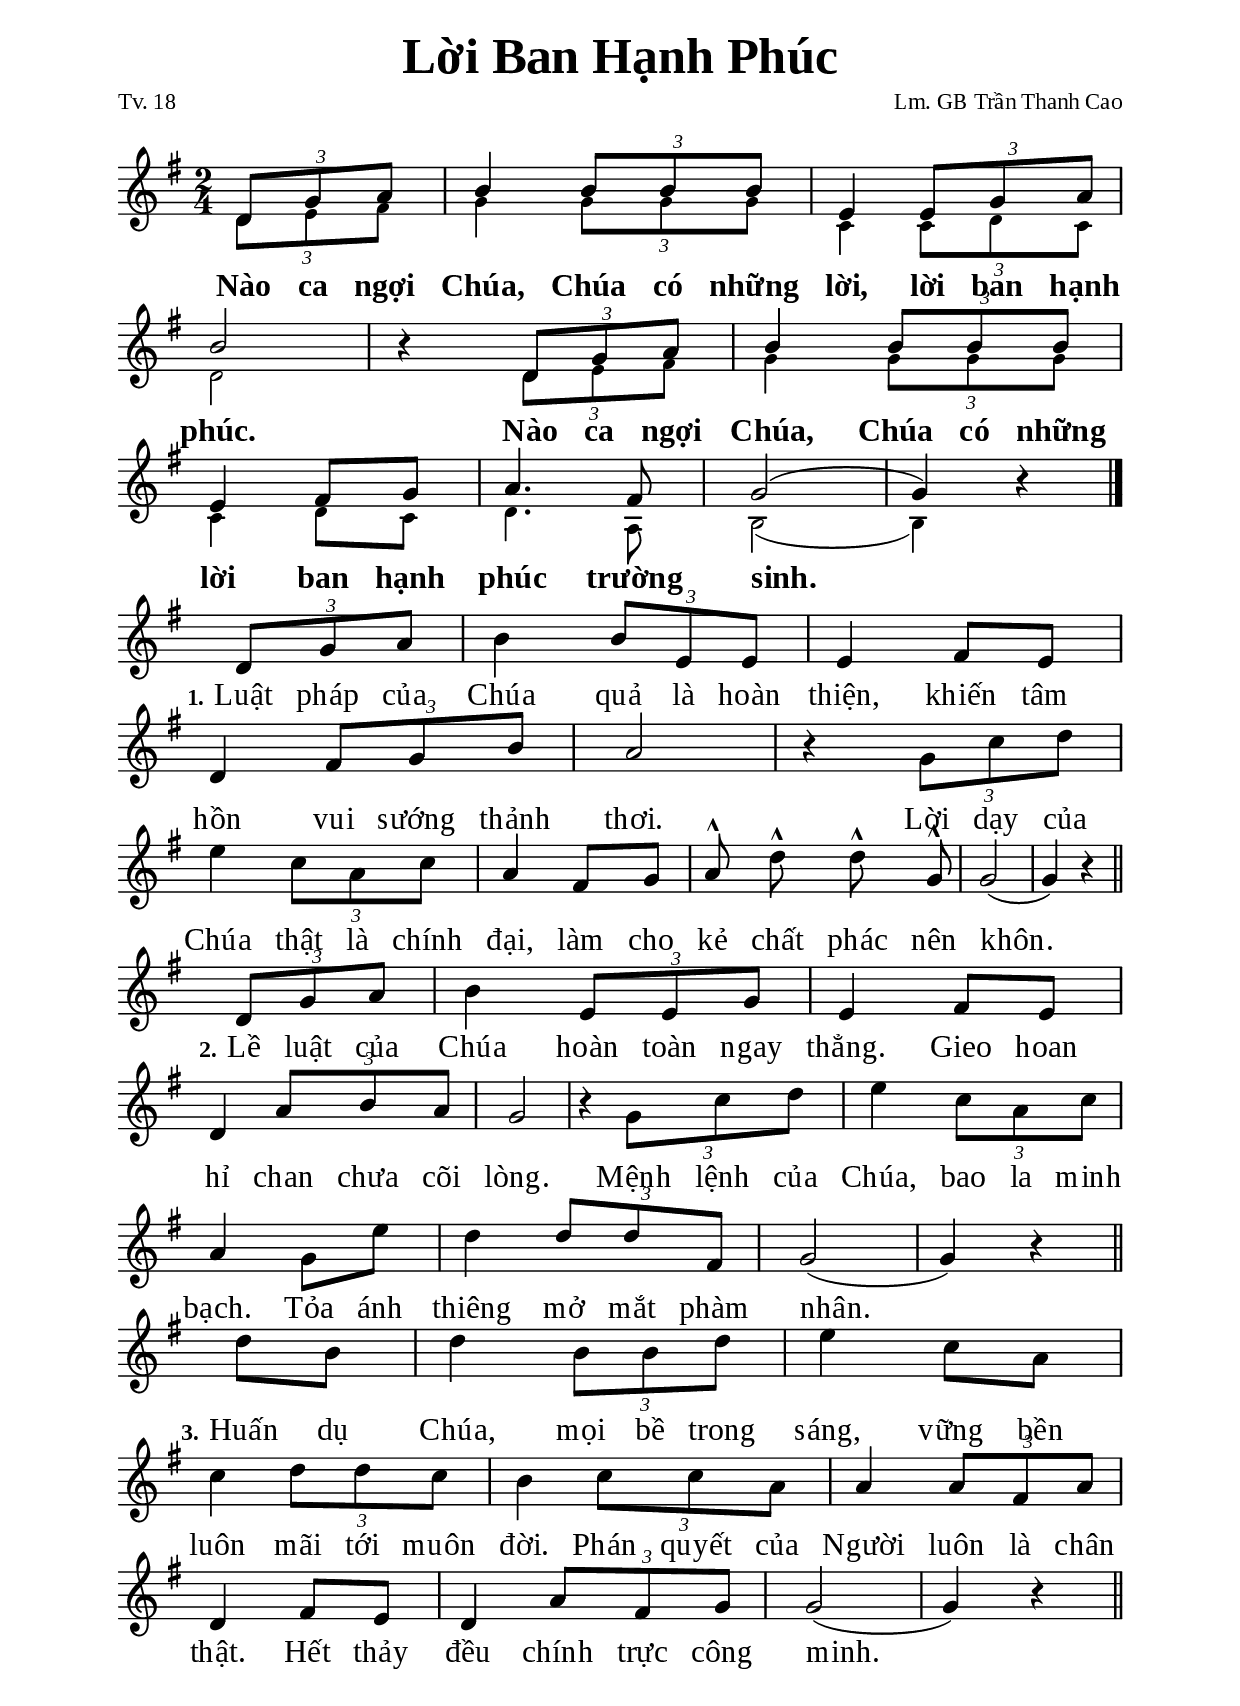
% Cài đặt chung
\version "2.20.0"
\include "english.ly"

\header {
  title = \markup { \fontsize #3 "Lời Ban Hạnh Phúc" }
  poet = "Tv. 18"
  composer = "Lm. GB Trần Thanh Cao"
  arranger = " "
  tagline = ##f
}

\paper {
  #(set-paper-size "a4")
  top-margin = 10\mm
  bottom-margin = 10\mm
  left-margin = 20\mm
  right-margin = 20\mm
  indent = #0
  #(define fonts
    (make-pango-font-tree
      "Liberation Serif"
      "Liberation Serif"
      "Liberation Serif"
      (/ 20 20)))
  page-count = #1
}

% Nhạc điệp khúc
nhacDiepKhucSop = \relative c' {
  \partial 4 \tuplet 3/2 { d8 g a } |
  b4 \tuplet 3/2 { b8 b b } |
  e,4 \tuplet 3/2 { e8 g a } |
  b2 |
  r4 \tuplet 3/2 { d,8 g a } |
  b4 \tuplet 3/2 { b8 b b } |
  e,4 fs8 g |
  a4. fs8 |
  g2 ( |
  g4) r \bar "|."
}

nhacDiepKhucBas = \relative c' {
  \partial 4 \tuplet 3/2 { d8 e fs } |
  g4 \tuplet 3/2 { g8 g g } |
  c,4 \tuplet 3/2 { c8 d c } |
  d2 |
  r4 \tuplet 3/2 { d8 e fs } |
  g4 \tuplet 3/2 { g8 g g } |
  c,4 d8 c |
  d4. a8 |
  b2 ( |
  b4) r
}

% Nhạc phiên khúc
nhacPhienKhucMot = \relative c' {
  \partial 4 \tuplet 3/2 { d8 g a } |
  b4 \tuplet 3/2 { b8 e, e } |
  e4 fs8 e |
  d4 \tuplet 3/2 { fs8 g b } |
  a2 |
  r4 \tuplet 3/2 { g8 c d } |
  e4 \tuplet 3/2 { c8 a c } |
  a4 fs8 g |
  \autoBeamOff
  a8 ^^ d ^^ d ^^ g, ^^ |
  \autoBeamOn
  g2 ( |
  g4) r \bar "||"
}

nhacPhienKhucHai = \relative c' {
  \partial 4 \tuplet 3/2 { d8 g a } |
  b4 \tuplet 3/2 { e,8 e g} |
  e4 fs8 e |
  d4 \tuplet 3/2 { a'8 b a } |
  g2 |
  r4 \tuplet 3/2 { g8 c d } |
  e4 \tuplet 3/2 { c8 a c } |
  a4 g8 e' |
  d4 \tuplet 3/2 { d8 d fs, } |
  g2 ( |
  g4) r \bar "||"
}

nhacPhienKhucBa = \relative c'' {
  \partial 4 d8 b |
  d4 \tuplet 3/2 { b8 b d } |
  e4 c8 a |
  c4 \tuplet 3/2 { d8 d c } |
  b4 \tuplet 3/2 { c8 c a } |
  a4 \tuplet 3/2 { a8 fs a } |
  d,4 fs8 e |
  d4 \tuplet 3/2 { a'8 fs g } |
  g2 ( |
  g4) r \bar "||"
}

% Lời điệp khúc
loiDiepKhuc = \lyricmode {
  Nào ca ngợi Chúa,
  Chúa có những lời, lời ban hạnh phúc.
  Nào ca ngợi Chúa,
  Chúa có những lời ban hạnh phúc trường sinh.
}

% Lời phiên khúc
loiPhienKhucMot = \lyricmode {
  \set stanza = #"1."
  Luật pháp của Chúa quả là hoàn thiện,
  khiến tâm hồn vui sướng thảnh thơi.
  Lời dạy của Chúa thật là chính đại,
  làm cho kẻ chất phác nên khôn.
}

loiPhienKhucHai = \lyricmode {
  \set stanza = #"2."
  Lề luật của Chúa hoàn toàn ngay thẳng.
  Gieo hoan hỉ chan chưa cõi lòng.
  Mệnh lệnh của Chúa, bao la minh bạch.
  Tỏa ánh thiêng mở mắt phàm nhân.
}

loiPhienKhucBa = \lyricmode {
  \set stanza = #"3."
  Huấn dụ Chúa, mọi bề trong sáng,
  vững bền luôn mãi tới muôn đời.
  Phán quyết của Người luôn là chân thật.
  Hết thảy đều chính trực công minh.
}


% Dàn trang
\score {
  \new ChoirStaff <<
    \new Staff = diepKhuc \with {
        \consists "Merge_rests_engraver"
        \magnifyStaff #(magstep +1)
      }
      <<
      \new Voice = beSop {
        \voiceOne \key g \major \time 2/4 \nhacDiepKhucSop
      }
      \new Voice = beBas {
        \override NoteHead.font-size = #-2
        \voiceTwo \key g \major \time 2/4 \nhacDiepKhucBas
      }
    >>
    \new Lyrics \lyricsto beSop \loiDiepKhuc
  >>
  \layout {
    \override Lyrics.LyricText.font-series = #'bold
    \override Lyrics.LyricText.font-size = #+3
    \override Lyrics.LyricSpace.minimum-distance = #2.5
    \override Score.BarNumber.break-visibility = ##(#f #f #f)
    \override Score.SpacingSpanner.uniform-stretching = ##t
  }
}

\score {
  \new ChoirStaff <<
    \new Staff = phienKhuc \with {
        \magnifyStaff #(magstep +1)
      }
      <<
      \new Voice = beSop {
        \key g \major \time 2/4 \nhacPhienKhucMot
      }
    >>
    \new Lyrics \lyricsto beSop \loiPhienKhucMot
  >>
  \layout {
    \override Staff.TimeSignature.transparent = ##t
    \override Lyrics.LyricText.font-size = #+3
    \override Lyrics.LyricSpace.minimum-distance = #2.2
    \override Score.BarNumber.break-visibility = ##(#f #f #f)
    \override Score.SpacingSpanner.uniform-stretching = ##t
  }
}

\score {
  \new ChoirStaff <<
    \new Staff = phienKhuc \with {
        \magnifyStaff #(magstep +1)
      }
      <<
      \new Voice = beSop {
        \key g \major \time 2/4 \nhacPhienKhucHai
      }
    >>
    \new Lyrics \lyricsto beSop \loiPhienKhucHai
  >>
  \layout {
    \override Staff.TimeSignature.transparent = ##t
    \override Lyrics.LyricText.font-size = #+3
    \override Lyrics.LyricSpace.minimum-distance = #2.2
    \override Score.BarNumber.break-visibility = ##(#f #f #f)
    \override Score.SpacingSpanner.uniform-stretching = ##t
  }
}

\score {
  \new ChoirStaff <<
    \new Staff = phienKhuc \with {
        \magnifyStaff #(magstep +1)
      }
      <<
      \new Voice = beSop {
        \key g \major \time 2/4 \nhacPhienKhucBa
      }
    >>
    \new Lyrics \lyricsto beSop \loiPhienKhucBa
  >>
  \layout {
    \override Staff.TimeSignature.transparent = ##t
    \override Lyrics.LyricText.font-size = #+3
    \override Lyrics.LyricSpace.minimum-distance = #2.2
    \override Score.BarNumber.break-visibility = ##(#f #f #f)
    \override Score.SpacingSpanner.uniform-stretching = ##t
  }
}
